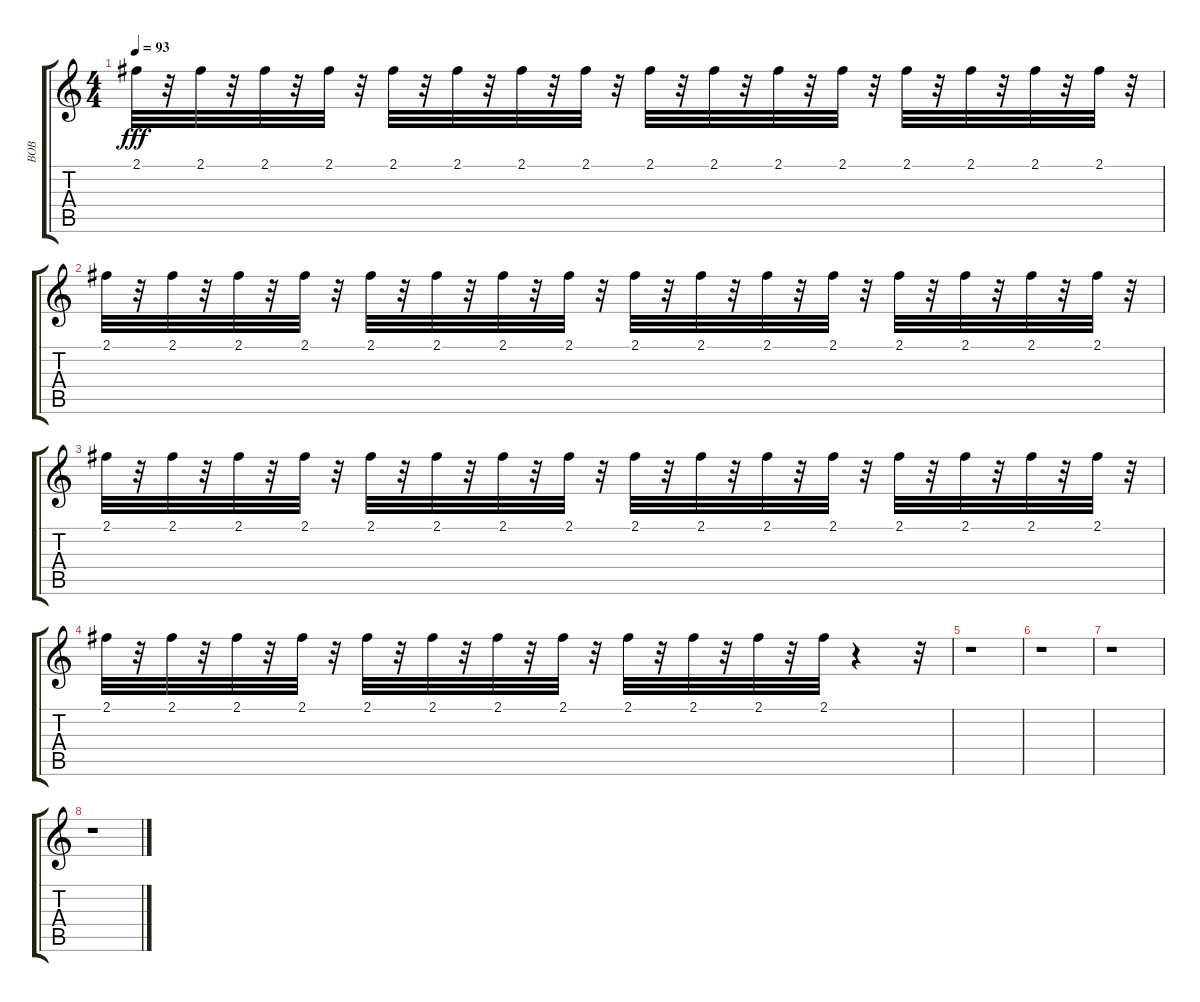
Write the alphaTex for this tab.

\track ("BOB" "BOB") {instrument overdrivenguitar}
\staff {score tabs}
\tuning (E4 B3 G3 D3 A2 E2) {hide}
\ts (4 4)
\tempo 93
\clef g2
\ks c
2.1.32{dy fff} r.32 2.1.32 r.32 2.1.32 r.32 2.1.32 r.32 2.1.32 r.32 2.1.32 r.32 2.1.32 r.32 2.1.32 r.32 2.1.32 r.32 2.1.32 r.32 2.1.32 r.32 2.1.32 r.32 2.1.32 r.32 2.1.32 r.32 2.1.32 r.32 2.1.32 r.32 |
2.1.32 r.32 2.1.32 r.32 2.1.32 r.32 2.1.32 r.32 2.1.32 r.32 2.1.32 r.32 2.1.32 r.32 2.1.32 r.32 2.1.32 r.32 2.1.32 r.32 2.1.32 r.32 2.1.32 r.32 2.1.32 r.32 2.1.32 r.32 2.1.32 r.32 2.1.32 r.32 |
2.1.32 r.32 2.1.32 r.32 2.1.32 r.32 2.1.32 r.32 2.1.32 r.32 2.1.32 r.32 2.1.32 r.32 2.1.32 r.32 2.1.32 r.32 2.1.32 r.32 2.1.32 r.32 2.1.32 r.32 2.1.32 r.32 2.1.32 r.32 2.1.32 r.32 2.1.32 r.32 |
2.1.32 r.32 2.1.32 r.32 2.1.32 r.32 2.1.32 r.32 2.1.32 r.32 2.1.32 r.32 2.1.32 r.32 2.1.32 r.32 2.1.32 r.32 2.1.32 r.32 2.1.32 r.32 2.1.32 r.4 r.32 |
r.1 |
r.1 |
r.1 |
r.1
